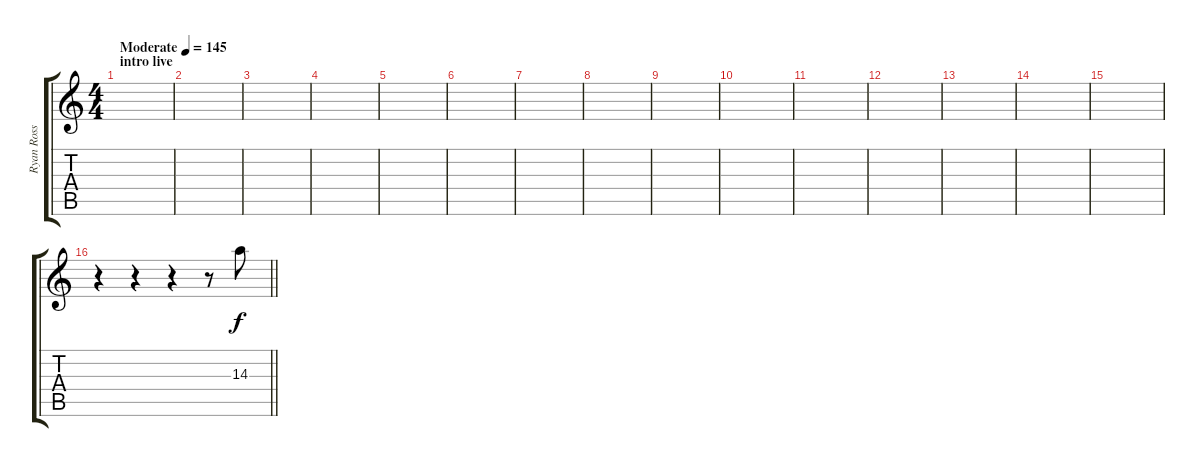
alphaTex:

\track ("Ryan Ross" "Ryan Ross") {mute instrument distortionguitar}
\staff {score tabs}
\tuning (E4 B3 G3 D3 A2 D2) {hide}
\ts (4 4)
\section ("" "intro live")
\tempo (145 "Moderate")
\clef g2
\ks c
|
|
|
|
|
|
|
|
|
|
|
|
|
|
|
\barLineRight lightlight
r.4 r.4 r.4 r.8 14.3.8
